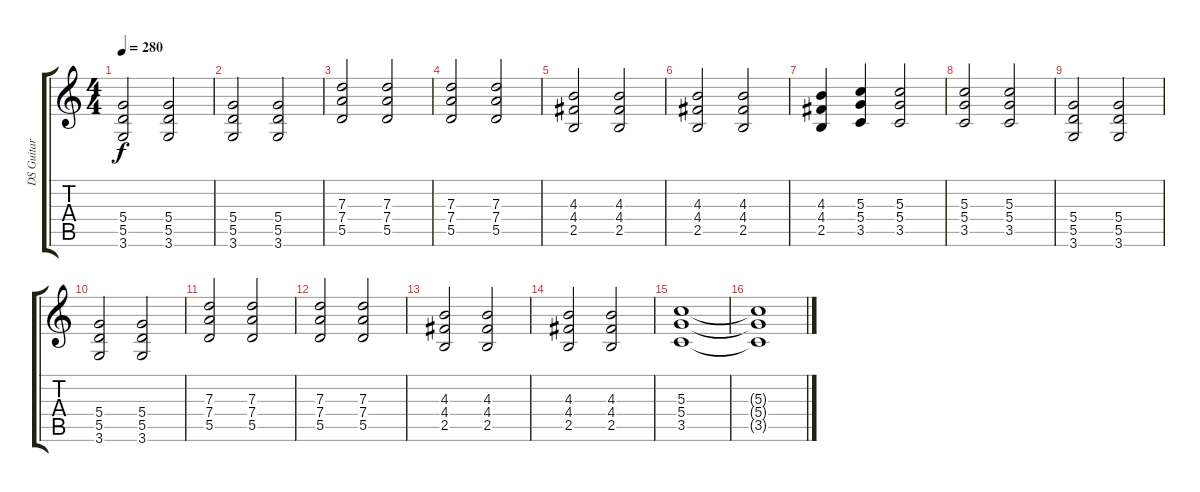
\track ("DS Guitar" "DS Guitar") {instrument distortionguitar}
\staff {score tabs}
\tuning (E4 B3 G3 D3 A2 E2) {hide}
\ts (4 4)
\tempo 280
\clef g2
\ks c
(5.4 5.5 3.6).2{dy f} (5.4 5.5 3.6).2 |
(5.4 5.5 3.6).2 (5.4 5.5 3.6).2 |
(7.3 7.4 5.5).2 (7.3 7.4 5.5).2 |
(7.3 7.4 5.5).2 (7.3 7.4 5.5).2 |
(4.3 4.4 2.5).2 (4.3 4.4 2.5).2 |
(4.3 4.4 2.5).2 (4.3 4.4 2.5).2 |
(4.3 4.4 2.5).4 (5.3 5.4 3.5).4 (5.3 5.4 3.5).2 |
(5.3 5.4 3.5).2 (5.3 5.4 3.5).2 |
(5.4 5.5 3.6).2 (5.4 5.5 3.6).2 |
(5.4 5.5 3.6).2 (5.4 5.5 3.6).2 |
(7.3 7.4 5.5).2 (7.3 7.4 5.5).2 |
(7.3 7.4 5.5).2 (7.3 7.4 5.5).2 |
(4.3 4.4 2.5).2 (4.3 4.4 2.5).2 |
(4.3 4.4 2.5).2 (4.3 4.4 2.5).2 |
(5.3 5.4 3.5).1 |
(5.3{t} 5.4{t} 3.5{t}).1
